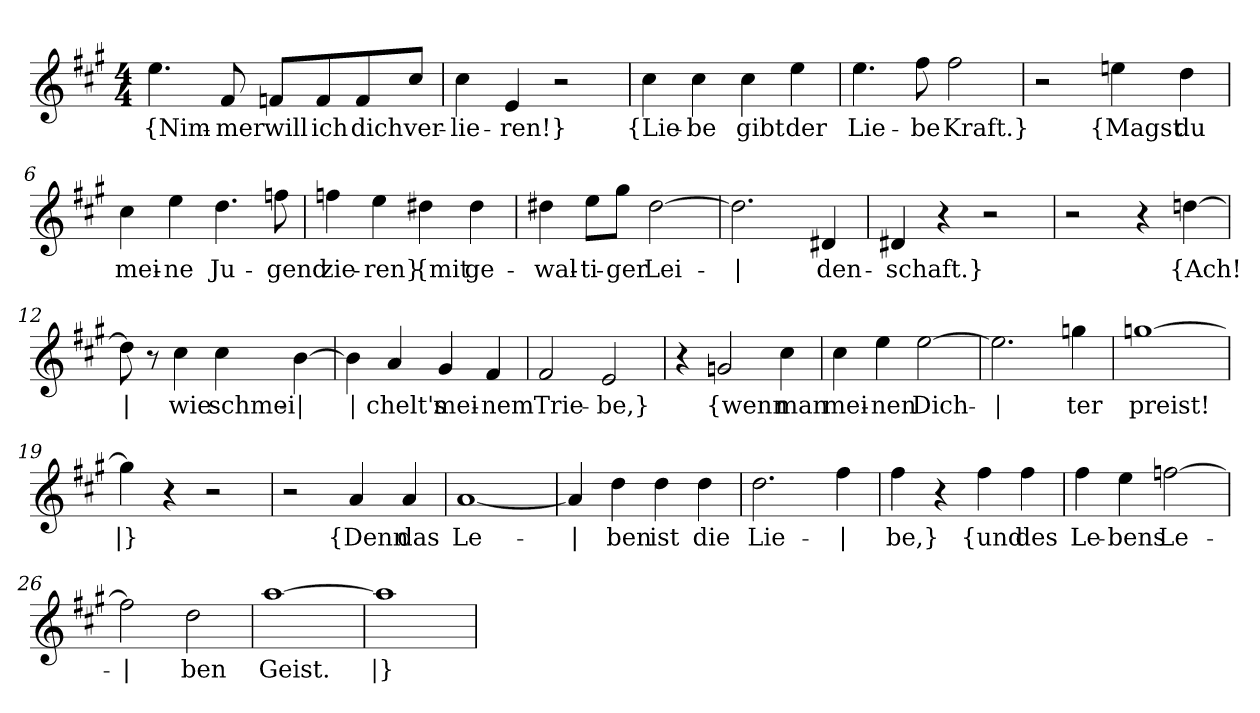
**kern	**text
*part1	*part1
*staff1	*staff1
*clefG2	*
*k[f#c#g#]	*
*M4/4	*
=1	=1
!	!LO:LY:b
4.ee\	{Nim-
!	!LO:LY:b
8f#/	-mer
!	!LO:LY:b
8fn/L	will
!	!LO:LY:b
8f/	ich
!	!LO:LY:b
8f/	dich
!	!LO:LY:b
8cc#/J	ver-
=2	=2
!	!LO:LY:b
4cc#\	-lie-
!	!LO:LY:b
4e/	-ren!}
2r	.
=3	=3
!	!LO:LY:b
4cc#\	{Lie-
!	!LO:LY:b
4cc#\	-be
!	!LO:LY:b
4cc#\	gibt
!	!LO:LY:b
4ee\	der
=4	=4
!	!LO:LY:b
4.ee\	Lie-
!	!LO:LY:b
8ff#\	-be
!	!LO:LY:b
2ff#\	Kraft.}
=5	=5
2r	.
!	!LO:LY:b
4een\	{Magst
!	!LO:LY:b
4dd\	du
!!LO:LB:g=z
=6	=6
!	!LO:LY:b
4cc#\	mei-
!	!LO:LY:b
4ee\	-ne
!	!LO:LY:b
4.dd\	Ju-
!	!LO:LY:b
8ffn\	-gend
=7	=7
!	!LO:LY:b
4ffn\	zie-
!	!LO:LY:b
4ee\	-ren}
!	!LO:LY:b
4dd#X\	{mit
!	!LO:LY:b
4dd#\	ge-
=8	=8
!	!LO:LY:b
4dd#X\	-wal-
!	!LO:LY:b
8ee\L	-ti-
!	!LO:LY:b
8gg#\J	-ger
!	!LO:LY:b
[2dd#\	Lei-
=9	=9
!	!LO:LY:b
2.dd#\]	|
!	!LO:LY:b
4d#X/	-den-
=10	=10
!	!LO:LY:b
4d#X/	-schaft.}
4r	.
2r	.
=11	=11
2r	.
4r	.
!	!LO:LY:b
[4ddn\	{Ach!
!!LO:LB:g=z
=12	=12
!	!LO:LY:b
8dd\]	|
8r	.
!	!LO:LY:b
4cc#\	wie
!	!LO:LY:b
4cc#\	schmei-
!	!LO:LY:b
[4b\	|
=13	=13
!	!LO:LY:b
4b\]	|
!	!LO:LY:b
4a/	-chelt's
!	!LO:LY:b
4g#/	mei-
!	!LO:LY:b
4f#/	-nem
=14	=14
!	!LO:LY:b
2f#/	Trie-
!	!LO:LY:b
2e/	-be,}
=15	=15
4r	.
!	!LO:LY:b
2gn/	{wenn
!	!LO:LY:b
4cc#\	man
=16	=16
!	!LO:LY:b
4cc#\	mei-
!	!LO:LY:b
4ee\	-nen
!	!LO:LY:b
[2ee\	Dich-
=17	=17
!	!LO:LY:b
2.ee\]	|
!	!LO:LY:b
4ggn\	-ter
!!LO:LB:g=z
=18	=18
!	!LO:LY:b
[1ggn	preist!
=19	=19
!	!LO:LY:b
4gg\]	|}
4r	.
2r	.
=20	=20
2r	.
!	!LO:LY:b
4a/	{Denn
!	!LO:LY:b
4a/	das
=21	=21
!	!LO:LY:b
[1a	Le-
=22	=22
!	!LO:LY:b
4a/]	|
!	!LO:LY:b
4dd\	-ben
!	!LO:LY:b
4dd\	ist
!	!LO:LY:b
4dd\	die
=23	=23
!	!LO:LY:b
2.dd\	Lie-
!	!LO:LY:b
4ff#\	|
=24	=24
!	!LO:LY:b
4ff#\	-be,}
4r	.
!	!LO:LY:b
4ff#\	{und
!	!LO:LY:b
4ff#\	des
=25	=25
!	!LO:LY:b
4ff#\	Le-
!	!LO:LY:b
4ee\	-bens
!	!LO:LY:b
[2ffn\	Le-
=26	=26
!	!LO:LY:b
2ff\]	|
!	!LO:LY:b
2dd\	-ben
!!LO:LB:g=z
=27	=27
!	!LO:LY:b
[1aa	Geist.
=28	=28
!	!LO:LY:b
1aa]	|}
=	=
*-	*-
